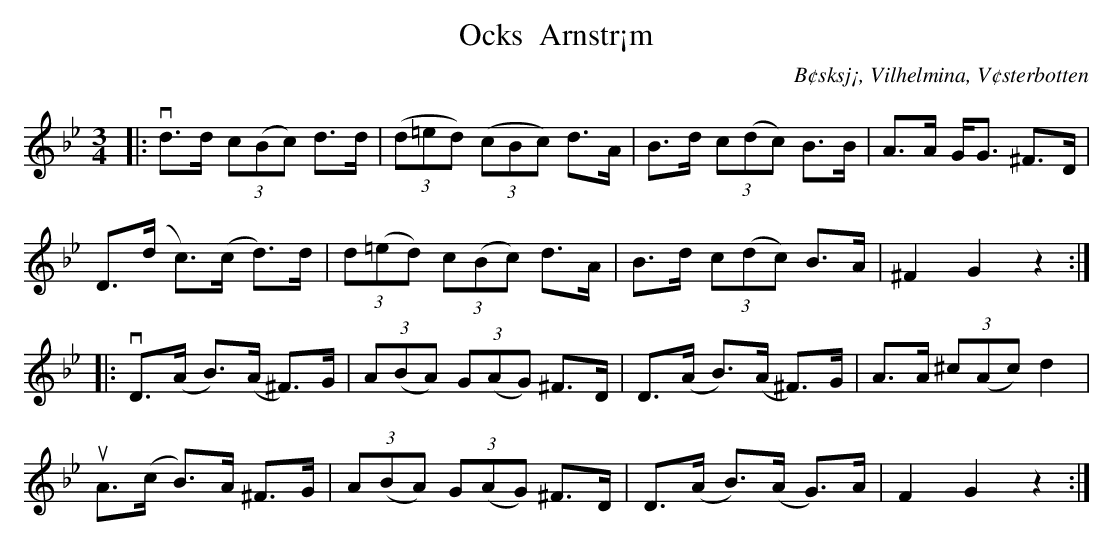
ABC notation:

X:1
T: Ocks  Arnstr¡m
O:B¢sksj¡, Vilhelmina, V¢sterbotten
M:3/4
L:1/8
K:Gm
|: vd>d (3c(Bc) d>d | (3(d=ed) (3(cBc) d>A | B>d (3c(dc) B>B | A>A G<G ^F>D |
 D>(d c)>(c d)>d | (3d(=ed) (3c(Bc) d>A | B>d (3c(dc) B>A | ^F2 G2 z2 :|
|: vD>(A B)>(A ^F)>G | (3A(BA) (3G(AG) ^F>D | D>(A B)>(A ^F)>G | A>A (3^c(Ac) d2 |
 uA>(c B)>A ^F>G | (3A(BA) (3G(AG) ^F>D | D>(A B)>(A G)>A | F2 G2 z2 :|
